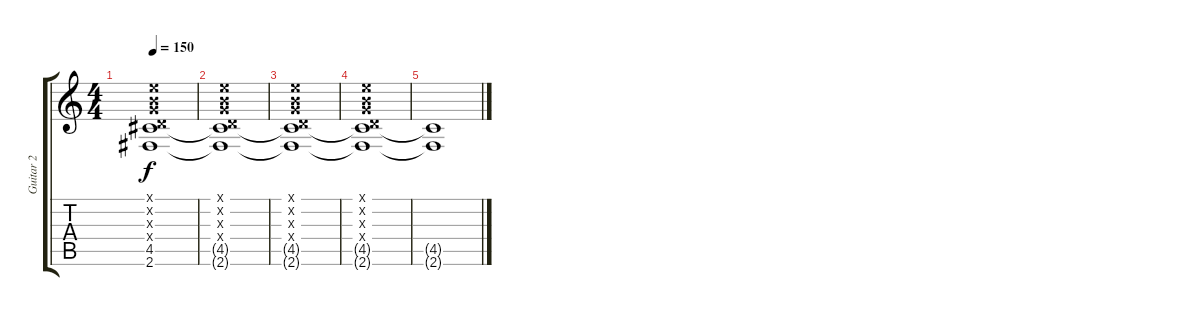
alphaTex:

\track ("Guitar 2" "Guitar 2") {instrument distortionguitar}
\staff {score tabs}
\tuning (E4 B3 G3 D3 A2 E2) {hide}
\ts (4 4)
\tempo 150
\clef g2
\ks c
(0.1{x} 0.2{x} 0.3{x} 0.4{x} 4.5 2.6).1{dy f} |
(0.1{x} 0.2{x} 0.3{x} 0.4{x} 4.5{t} 2.6{t}).1 |
(0.1{x} 0.2{x} 0.3{x} 0.4{x} 4.5{t} 2.6{t}).1 |
(0.1{x} 0.2{x} 0.3{x} 0.4{x} 4.5{t} 2.6{t}).1 |
(4.5{t} 2.6{t}).1
